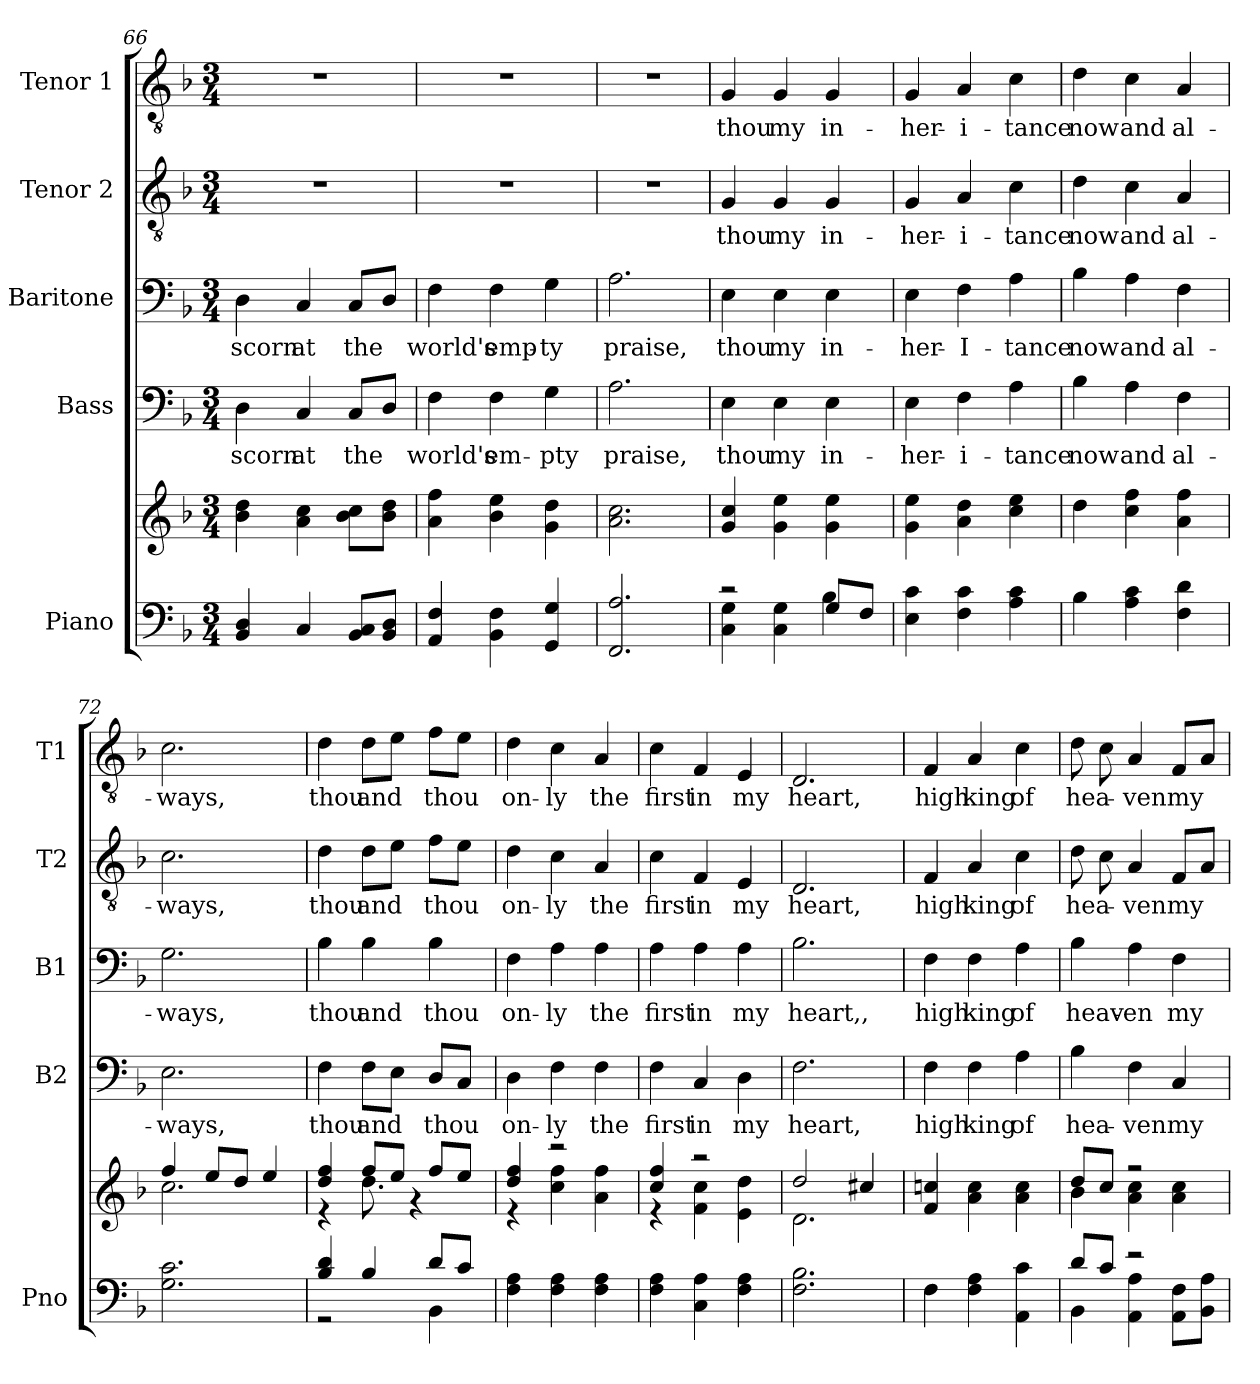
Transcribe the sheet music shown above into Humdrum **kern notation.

**kern	**kern	**kern	**text	**kern	**text	**kern	**text	**kern	**text
*part5	*part5	*part4	*part4	*part3	*part3	*part2	*part2	*part1	*part1
*staff6	*staff5	*staff4	*staff4	*staff3	*staff3	*staff2	*staff2	*staff1	*staff1
*I"Piano	*	*I"Bass	*	*I"Baritone	*	*I"Tenor 2	*	*I"Tenor 1	*
*I'Pno	*	*I'B2	*	*I'B1	*	*I'T2	*	*I'T1	*
*clefF4	*clefG2	*clefF4	*	*clefF4	*	*clefGv2	*	*clefGv2	*
*k[b-]	*k[b-]	*k[b-]	*	*k[b-]	*	*k[b-]	*	*k[b-]	*
*F:	*F:	*F:	*	*F:	*	*F:	*	*F:	*
*M3/4	*M3/4	*M3/4	*	*M3/4	*	*M3/4	*	*M3/4	*
=66	=66	=66	=66	=66	=66	=66	=66	=66	=66
!	!	!	!	!	!	!LO:N:vis=1	!	!LO:N:vis=1	!
4BB- 4D	4b- 4dd	4D	scorn	4D	scorn	2.r	.	2.r	.
4C	4a 4cc	4C	at	4C	at	.	.	.	.
8BB- 8CL	8b- 8ccL	8CL	the	8CL	the	.	.	.	.
8BB- 8DJ	8b- 8ddJ	8DJ	.	8DJ	.	.	.	.	.
=67	=67	=67	=67	=67	=67	=67	=67	=67	=67
!	!	!	!	!	!	!LO:N:vis=1	!	!LO:N:vis=1	!
4AA 4F	4a 4ff	4F	world's	4F	world's	2.r	.	2.r	.
4BB- 4F	4b- 4ee	4F	em-	4F	emp-	.	.	.	.
4GG 4G	4g 4dd	4G	-pty	4G	-ty	.	.	.	.
=68	=68	=68	=68	=68	=68	=68	=68	=68	=68
!	!	!	!	!	!	!LO:N:vis=1	!	!LO:N:vis=1	!
2.FF 2.A	2.a 2.cc	2.A	praise,	2.A	praise,	2.r	.	2.r	.
=69	=69	=69	=69	=69	=69	=69	=69	=69	=69
*^	*	*	*	*	*	*	*	*	*
2r	4C 4G	4g 4cc	4E	thou	4E	thou	4G	thou	4G	thou
.	4C 4G	4g 4ee	4E	my	4E	my	4G	my	4G	my
8GL	4B-	4g 4ee	4E	in-	4E	in-	4G	in-	4G	in-
8FJ	.	.	.	.	.	.	.	.	.	.
*v	*v	*	*	*	*	*	*	*	*	*
=70	=70	=70	=70	=70	=70	=70	=70	=70	=70
4E 4c	4g 4ee	4E	-her-	4E	-her-	4G	-her-	4G	-her-
4F 4c	4a 4dd	4F	-i-	4F	-I-	4A	-i-	4A	-i-
4A 4c	4cc 4ee	4A	-tance	4A	-tance	4c	-tance	4c	-tance
=71	=71	=71	=71	=71	=71	=71	=71	=71	=71
4B-	4dd	4B-	now	4B-	now	4d	now	4d	now
4A 4c	4cc 4ff	4A	and	4A	and	4c	and	4c	and
4F 4d	4a 4ff	4F	al-	4F	al-	4A	al-	4A	al-
=72	=72	=72	=72	=72	=72	=72	=72	=72	=72
*	*^	*	*	*	*	*	*	*	*
2.G 2.c	4ff	2.cc	2.E	-ways,	2.G	-ways,	2.c	-ways,	2.c	-ways,
.	8eeL	.	.	.	.	.	.	.	.	.
.	8ddJ	.	.	.	.	.	.	.	.	.
.	4ee	.	.	.	.	.	.	.	.	.
=73	=73	=73	=73	=73	=73	=73	=73	=73	=73	=73
*^	*	*	*	*	*	*	*	*	*	*
4B- 4d	2r	4dd 4ff	4r	4F	thou	4B-	thou	4d	thou	4d	thou
4B-	.	8ffL	8.dd	8FL	and	4B-	and	8dL	and	8dL	and
.	.	8eeJ	.	8EJ	.	.	.	8eJ	.	8eJ	.
.	.	.	4r	.	.	.	.	.	.	.	.
8dL	4BB-	8ffL	.	8DL	thou	4B-	thou	8fL	thou	8fL	thou
8cJ	.	8eeJ	.	8CJ	.	.	.	8eJ	.	8eJ	.
.	.	.	16ryy	.	.	.	.	.	.	.	.
*v	*v	*	*	*	*	*	*	*	*	*	*
=74	=74	=74	=74	=74	=74	=74	=74	=74	=74	=74
4F 4A	4dd 4ff	4r	4D	on-	4F	on-	4d	on-	4d	on-
4F 4A	2r	4cc 4ff	4F	-ly	4A	-ly	4c	-ly	4c	-ly
4F 4A	.	4a 4ff	4F	the	4A	the	4A	the	4A	the
=75	=75	=75	=75	=75	=75	=75	=75	=75	=75	=75
4F 4A	4cc 4ff	4r	4F	first	4A	first	4c	first	4c	first
4C 4A	2r	4f 4cc	4C	in	4A	in	4F	in	4F	in
4F 4A	.	4e 4dd	4D	my	4A	my	4E	my	4E	my
=76	=76	=76	=76	=76	=76	=76	=76	=76	=76	=76
2.F 2.B-	2dd	2.d	2.F	heart,	2.B-	heart,,	2.D	heart,	2.D	heart,
.	4cc#X	.	.	.	.	.	.	.	.	.
*	*v	*v	*	*	*	*	*	*	*	*
=77	=77	=77	=77	=77	=77	=77	=77	=77	=77
4F	4f 4ccn	4F	high	4F	high	4F	high	4F	high
4F 4A	4a 4cc	4F	king	4F	king	4A	king	4A	king
4AA 4c	4a 4cc	4A	of	4A	of	4c	of	4c	of
=78	=78	=78	=78	=78	=78	=78	=78	=78	=78
*^	*^	*	*	*	*	*	*	*	*
8dL	4BB-	8ddL	4b-	4B-	hea-	4B-	heav-	8d	hea-	8d	hea-
8cJ	.	8ccJ	.	.	.	.	.	8c	.	8c	.
2r	4AA 4A	2r	4a 4cc	4F	-ven	4A	-en	4A	-ven	4A	-ven
.	8AA 8FL	.	4a 4cc	4C	my	4F	my	8FL	my	8FL	my
.	8BB- 8AJ	.	.	.	.	.	.	8AJ	.	8AJ	.
*v	*v	*	*	*	*	*	*	*	*	*	*
*	*v	*v	*	*	*	*	*	*	*	*
=	=	=	=	=	=	=	=	=	=
*-	*-	*-	*-	*-	*-	*-	*-	*-	*-
